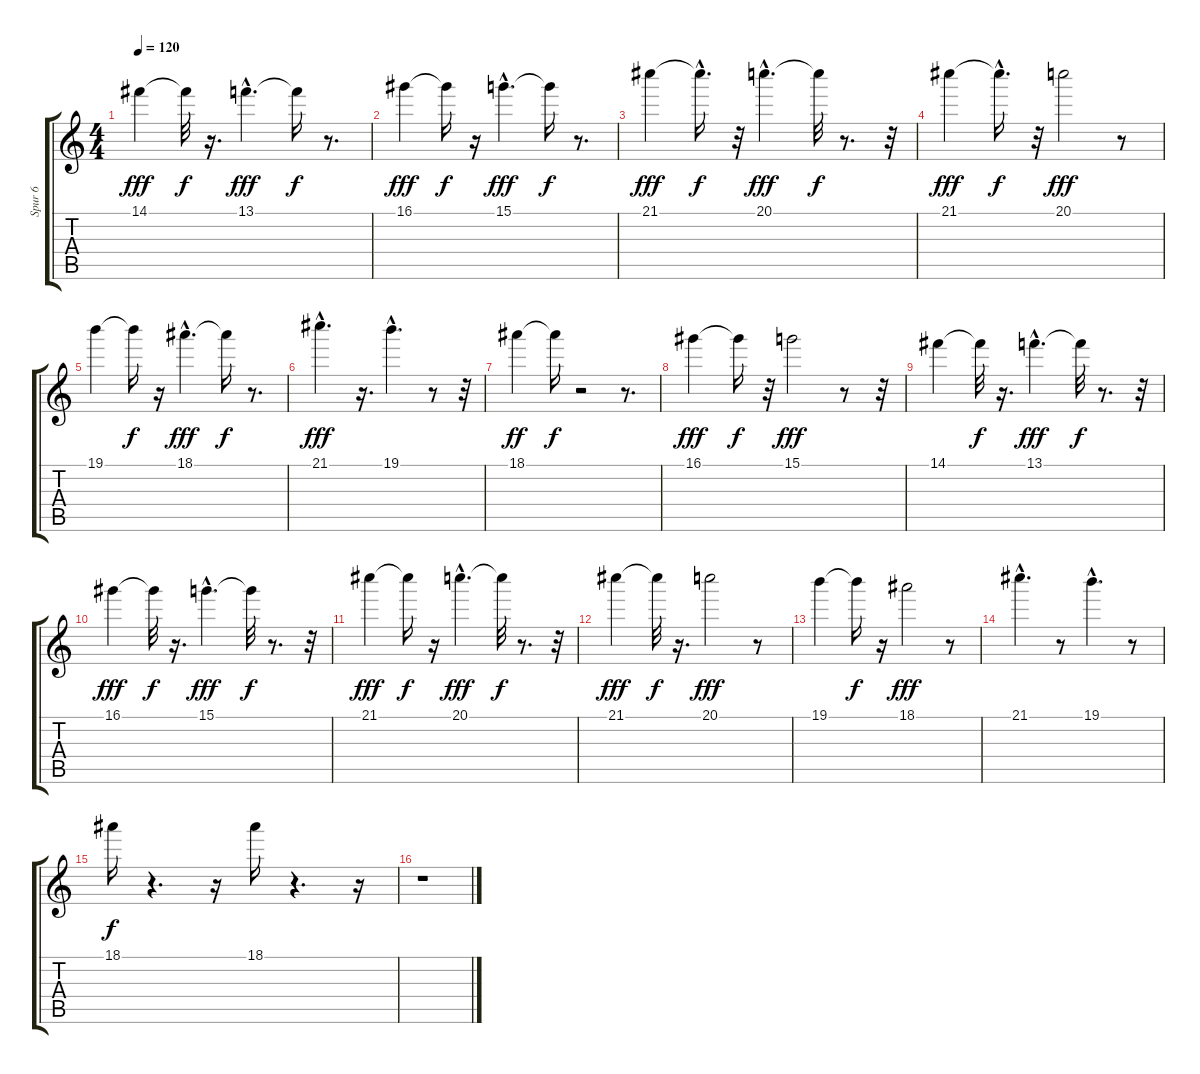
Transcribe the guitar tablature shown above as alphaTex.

\track ("Spur 6" "Spur 6") {instrument acousticguitarnylon}
\staff {score tabs}
\tuning (E4 B3 G3 D3 A2 E2) {hide}
\ts (4 4)
\tempo 120
\clef g2
\ks c
14.1.4{dy fff} 14.1{t}.32{dy f} r.16{d} 13.1{hac}.4{d dy fff} 13.1{t}.16{dy f} r.8{d} |
16.1.4{dy fff} 16.1{t}.16{dy f} r.16 15.1{hac}.4{d dy fff} 15.1{t}.16{dy f} r.8{d} |
21.1.4{dy fff} 21.1{hac t}.16{d dy f} r.32 20.1{hac}.4{d dy fff} 20.1{t}.32{dy f} r.8{d} r.32 |
21.1.4{dy fff} 21.1{hac t}.16{d dy f} r.32 20.1.2{dy fff} r.8 |
19.1.4 19.1{t}.16{dy f} r.16 18.1{hac}.4{d dy fff} 18.1{t}.16{dy f} r.8{d} |
21.1{hac}.4{d dy fff} r.16{d} 19.1{hac}.4{d} r.8 r.32 |
18.1.4{dy ff} 18.1{t}.16{dy f} r.2 r.8{d} |
16.1.4{dy fff} 16.1{t}.16{dy f} r.32 15.1.2{dy fff} r.8 r.32 |
14.1.4 14.1{t}.32{dy f} r.16{d} 13.1{hac}.4{d dy fff} 13.1{t}.32{dy f} r.8{d} r.32 |
16.1.4{dy fff} 16.1{t}.32{dy f} r.16{d} 15.1{hac}.4{d dy fff} 15.1{t}.32{dy f} r.8{d} r.32 |
21.1.4{dy fff} 21.1{t}.16{dy f} r.16 20.1{hac}.4{d dy fff} 20.1{t}.32{dy f} r.8{d} r.32 |
21.1.4{dy fff} 21.1{t}.32{dy f} r.16{d} 20.1.2{dy fff} r.8 |
19.1.4 19.1{t}.16{dy f} r.16 18.1.2{dy fff} r.8 |
21.1{hac}.4{d} r.8 19.1{hac}.4{d} r.8 |
18.1.16{dy f} r.4{d} r.16 18.1.16 r.4{d} r.16 |
r.1
